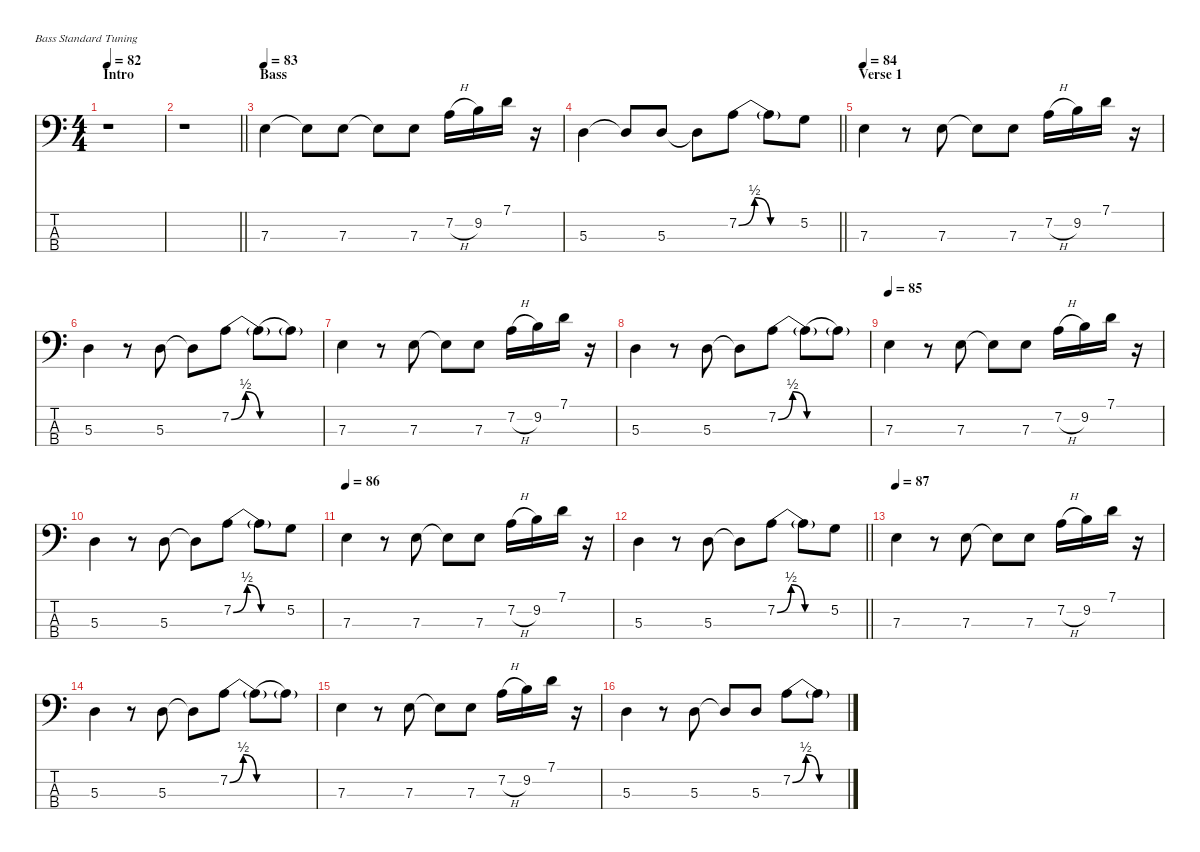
\defaultSystemsLayout 4
\hideDynamics
\bracketExtendMode nobrackets
\singleTrackTrackNamePolicy hidden
\multiTrackTrackNamePolicy hidden
\firstSystemTrackNameMode fullname
\firstSystemTrackNameOrientation horizontal
\otherSystemsTrackNameOrientation horizontal
\track ("Geezer Butler" "el.bs.") {defaultSystemsLayout 8 instrument electricbassfinger}
\staff {score tabs}
\tuning (G2 D2 A1 E1)
\ts (4 4)
\beaming (8 2 2 2 2)
\section ("" "Intro")
\tempo 82
\clef f4
\ks c
r.1{dy f instrument electricbassfinger beam Down} |
\barLineRight lightlight
r.1{beam Down} |
\section ("" "Bass")
\tempo 83
7.3.4{lyrics (0 "") lyrics (1 "") lyrics (2 "") lyrics (3 "") lyrics (4 "") beam Down} 7.3{t}.8{beam Down} 7.3.8{beam Down} 7.3{t}.8{beam Down} 7.3.8{beam Down} 7.2{h}.16{beam Down} 9.2.16{beam Down} 7.1.16{beam Down} r.16{beam Down} |
\barLineRight lightlight
5.3.4{beam Down} 5.3{t}.8{beam Up} 5.3.8{beam Up} 5.3{t}.8{beam Down} 7.2{be (bendrelease 0 0 30 2 30 2 60 0)}.8{beam Down} 7.2{be (hold 0 0 60 0) t}.8{beam Down} 5.2.8{beam Down} |
\section ("" "Verse 1")
\tempo 84
7.3.4{beam Down} r.8{beam Down} 7.3.8{beam Down} 7.3{t}.8{beam Down} 7.3.8{beam Down} 7.2{h}.16{beam Down} 9.2.16{beam Down} 7.1.16{beam Down} r.16{beam Down} |
5.3.4{beam Down} r.8{beam Down} 5.3.8{beam Down} 5.3{t}.8{beam Down} 7.2{be (bendrelease 0 0 30 2 30 2 60 0)}.8{beam Down} 7.2{be (hold 0 0 60 0) t}.8{beam Down} 7.2{be (hold 0 0 60 0) t}.8{beam Down} |
7.3.4{beam Down} r.8{beam Down} 7.3.8{beam Down} 7.3{t}.8{beam Down} 7.3.8{beam Down} 7.2{h}.16{beam Down} 9.2.16{beam Down} 7.1.16{beam Down} r.16{beam Down} |
5.3.4{beam Down} r.8{beam Down} 5.3.8{beam Down} 5.3{t}.8{beam Down} 7.2{be (bendrelease 0 0 30 2 30 2 60 0)}.8{beam Down} 7.2{be (hold 0 0 60 0) t}.8{beam Down} 7.2{be (hold 0 0 60 0) t}.8{beam Down} |
\tempo 85
7.3.4{beam Down} r.8{beam Down} 7.3.8{beam Down} 7.3{t}.8{beam Down} 7.3.8{beam Down} 7.2{h}.16{beam Down} 9.2.16{beam Down} 7.1.16{beam Down} r.16{beam Down} |
5.3.4{beam Down} r.8{beam Down} 5.3.8{beam Down} 5.3{t}.8{beam Down} 7.2{be (bendrelease 0 0 30 2 30 2 60 0)}.8{beam Down} 7.2{be (hold 0 0 60 0) t}.8{beam Down} 5.2.8{beam Down} |
\tempo 86
7.3.4{beam Down} r.8{beam Down} 7.3.8{beam Down} 7.3{t}.8{beam Down} 7.3.8{beam Down} 7.2{h}.16{beam Down} 9.2.16{beam Down} 7.1.16{beam Down} r.16{beam Down} |
\barLineRight lightlight
5.3.4{beam Down} r.8{beam Down} 5.3.8{beam Down} 5.3{t}.8{beam Down} 7.2{be (bendrelease 0 0 30 2 30 2 60 0)}.8{beam Down} 7.2{be (hold 0 0 60 0) t}.8{beam Down} 5.2.8{beam Down} |
\tempo 87
7.3.4{beam Down} r.8{beam Down} 7.3.8{beam Down} 7.3{t}.8{beam Down} 7.3.8{beam Down} 7.2{h}.16{beam Down} 9.2.16{beam Down} 7.1.16{beam Down} r.16{beam Down} |
5.3.4{beam Down} r.8{beam Down} 5.3.8{beam Down} 5.3{t}.8{beam Down} 7.2{be (bendrelease 0 0 30 2 30 2 60 0)}.8{beam Down} 7.2{be (hold 0 0 60 0) t}.8{beam Down} 7.2{be (hold 0 0 60 0) t}.8{beam Down} |
7.3.4{beam Down} r.8{beam Down} 7.3.8{beam Down} 7.3{t}.8{beam Down} 7.3.8{beam Down} 7.2{h}.16{beam Down} 9.2.16{beam Down} 7.1.16{beam Down} r.16{beam Down} |
5.3.4{beam Down} r.8{beam Down} 5.3.8{beam Down} 5.3{t}.8{beam Up} 5.3.8{beam Up} 7.2{be (bendrelease 0 0 30 2 30 2 60 0)}.8{beam Down} 7.2{be (hold 0 0 60 0) t}.8{beam Down}
